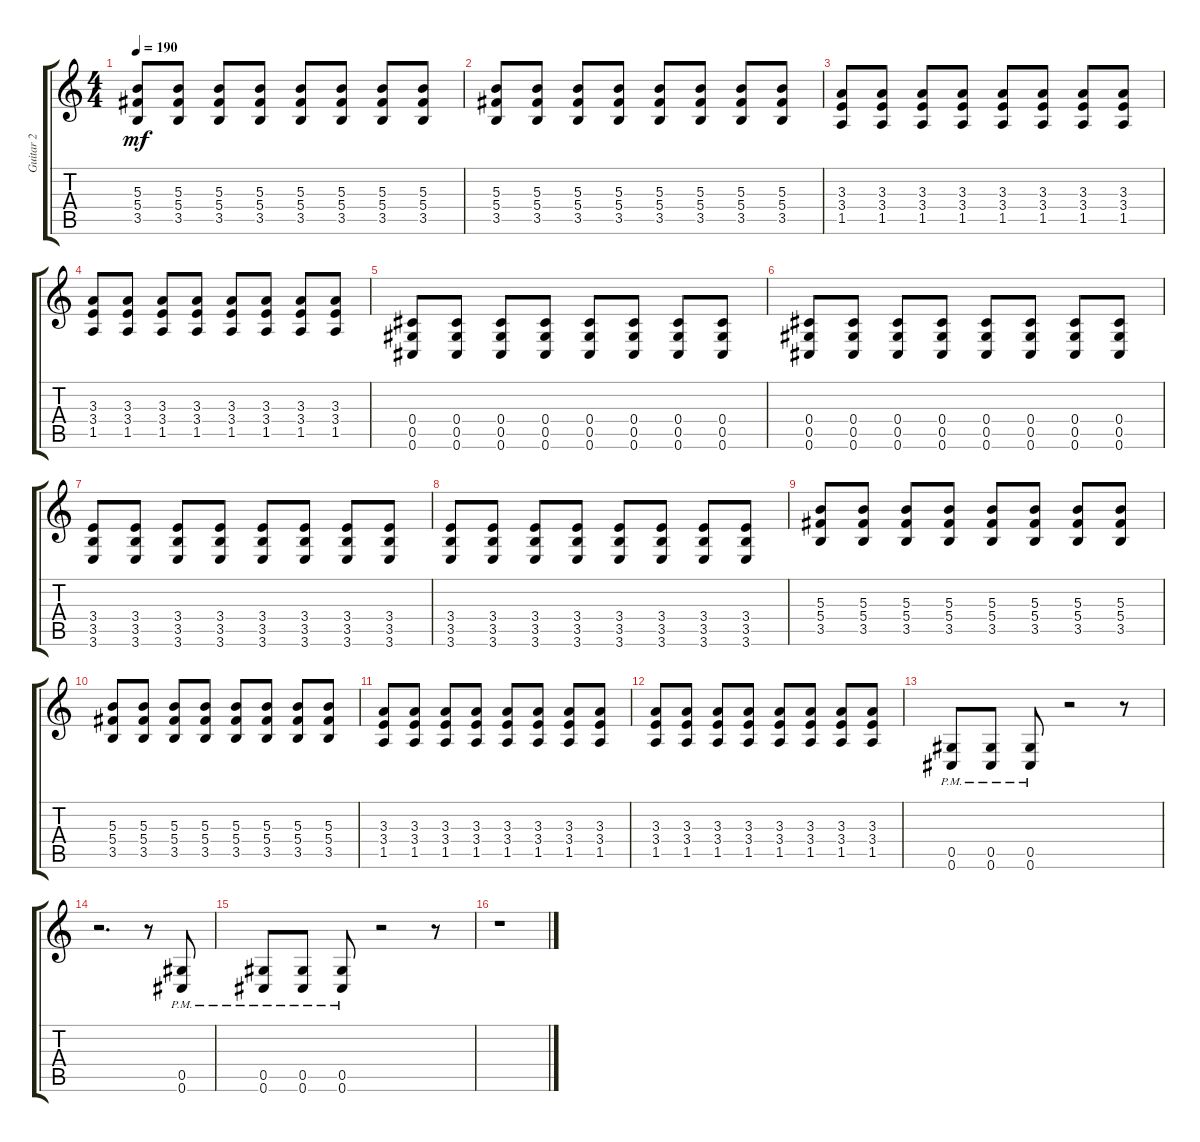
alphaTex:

\track ("Guitar 2" "Guitar 2") {instrument acousticguitarsteel}
\staff {score tabs}
\tuning (Eb4 Bb3 Gb3 Db3 Ab2 Db2) {hide}
\ts (4 4)
\tempo 190
\clef g2
\ks c
(5.3 5.4 3.5).8{dy mf} (5.3 5.4 3.5).8 (5.3 5.4 3.5).8 (5.3 5.4 3.5).8 (5.3 5.4 3.5).8 (5.3 5.4 3.5).8 (5.3 5.4 3.5).8 (5.3 5.4 3.5).8 |
(5.3 5.4 3.5).8 (5.3 5.4 3.5).8 (5.3 5.4 3.5).8 (5.3 5.4 3.5).8 (5.3 5.4 3.5).8 (5.3 5.4 3.5).8 (5.3 5.4 3.5).8 (5.3 5.4 3.5).8 |
(3.3 3.4 1.5).8 (3.3 3.4 1.5).8 (3.3 3.4 1.5).8 (3.3 3.4 1.5).8 (3.3 3.4 1.5).8 (3.3 3.4 1.5).8 (3.3 3.4 1.5).8 (3.3 3.4 1.5).8 |
(3.3 3.4 1.5).8 (3.3 3.4 1.5).8 (3.3 3.4 1.5).8 (3.3 3.4 1.5).8 (3.3 3.4 1.5).8 (3.3 3.4 1.5).8 (3.3 3.4 1.5).8 (3.3 3.4 1.5).8 |
(0.4 0.5 0.6).8 (0.4 0.5 0.6).8 (0.4 0.5 0.6).8 (0.4 0.5 0.6).8 (0.4 0.5 0.6).8 (0.4 0.5 0.6).8 (0.4 0.5 0.6).8 (0.4 0.5 0.6).8 |
(0.4 0.5 0.6).8 (0.4 0.5 0.6).8 (0.4 0.5 0.6).8 (0.4 0.5 0.6).8 (0.4 0.5 0.6).8 (0.4 0.5 0.6).8 (0.4 0.5 0.6).8 (0.4 0.5 0.6).8 |
(3.4 3.5 3.6).8 (3.4 3.5 3.6).8 (3.4 3.5 3.6).8 (3.4 3.5 3.6).8 (3.4 3.5 3.6).8 (3.4 3.5 3.6).8 (3.4 3.5 3.6).8 (3.4 3.5 3.6).8 |
(3.4 3.5 3.6).8 (3.4 3.5 3.6).8 (3.4 3.5 3.6).8 (3.4 3.5 3.6).8 (3.4 3.5 3.6).8 (3.4 3.5 3.6).8 (3.4 3.5 3.6).8 (3.4 3.5 3.6).8 |
(5.3 5.4 3.5).8 (5.3 5.4 3.5).8 (5.3 5.4 3.5).8 (5.3 5.4 3.5).8 (5.3 5.4 3.5).8 (5.3 5.4 3.5).8 (5.3 5.4 3.5).8 (5.3 5.4 3.5).8 |
(5.3 5.4 3.5).8 (5.3 5.4 3.5).8 (5.3 5.4 3.5).8 (5.3 5.4 3.5).8 (5.3 5.4 3.5).8 (5.3 5.4 3.5).8 (5.3 5.4 3.5).8 (5.3 5.4 3.5).8 |
(3.3 3.4 1.5).8 (3.3 3.4 1.5).8 (3.3 3.4 1.5).8 (3.3 3.4 1.5).8 (3.3 3.4 1.5).8 (3.3 3.4 1.5).8 (3.3 3.4 1.5).8 (3.3 3.4 1.5).8 |
(3.3 3.4 1.5).8 (3.3 3.4 1.5).8 (3.3 3.4 1.5).8 (3.3 3.4 1.5).8 (3.3 3.4 1.5).8 (3.3 3.4 1.5).8 (3.3 3.4 1.5).8 (3.3 3.4 1.5).8 |
(0.5{pm} 0.6{pm}).8 (0.5{pm} 0.6{pm}).8 (0.5{pm} 0.6{pm}).8 r.2 r.8 |
r.2{d} r.8 (0.5{pm} 0.6{pm}).8 |
(0.5{pm} 0.6{pm}).8 (0.5{pm} 0.6{pm}).8 (0.5{pm} 0.6{pm}).8 r.2 r.8 |
r.1
